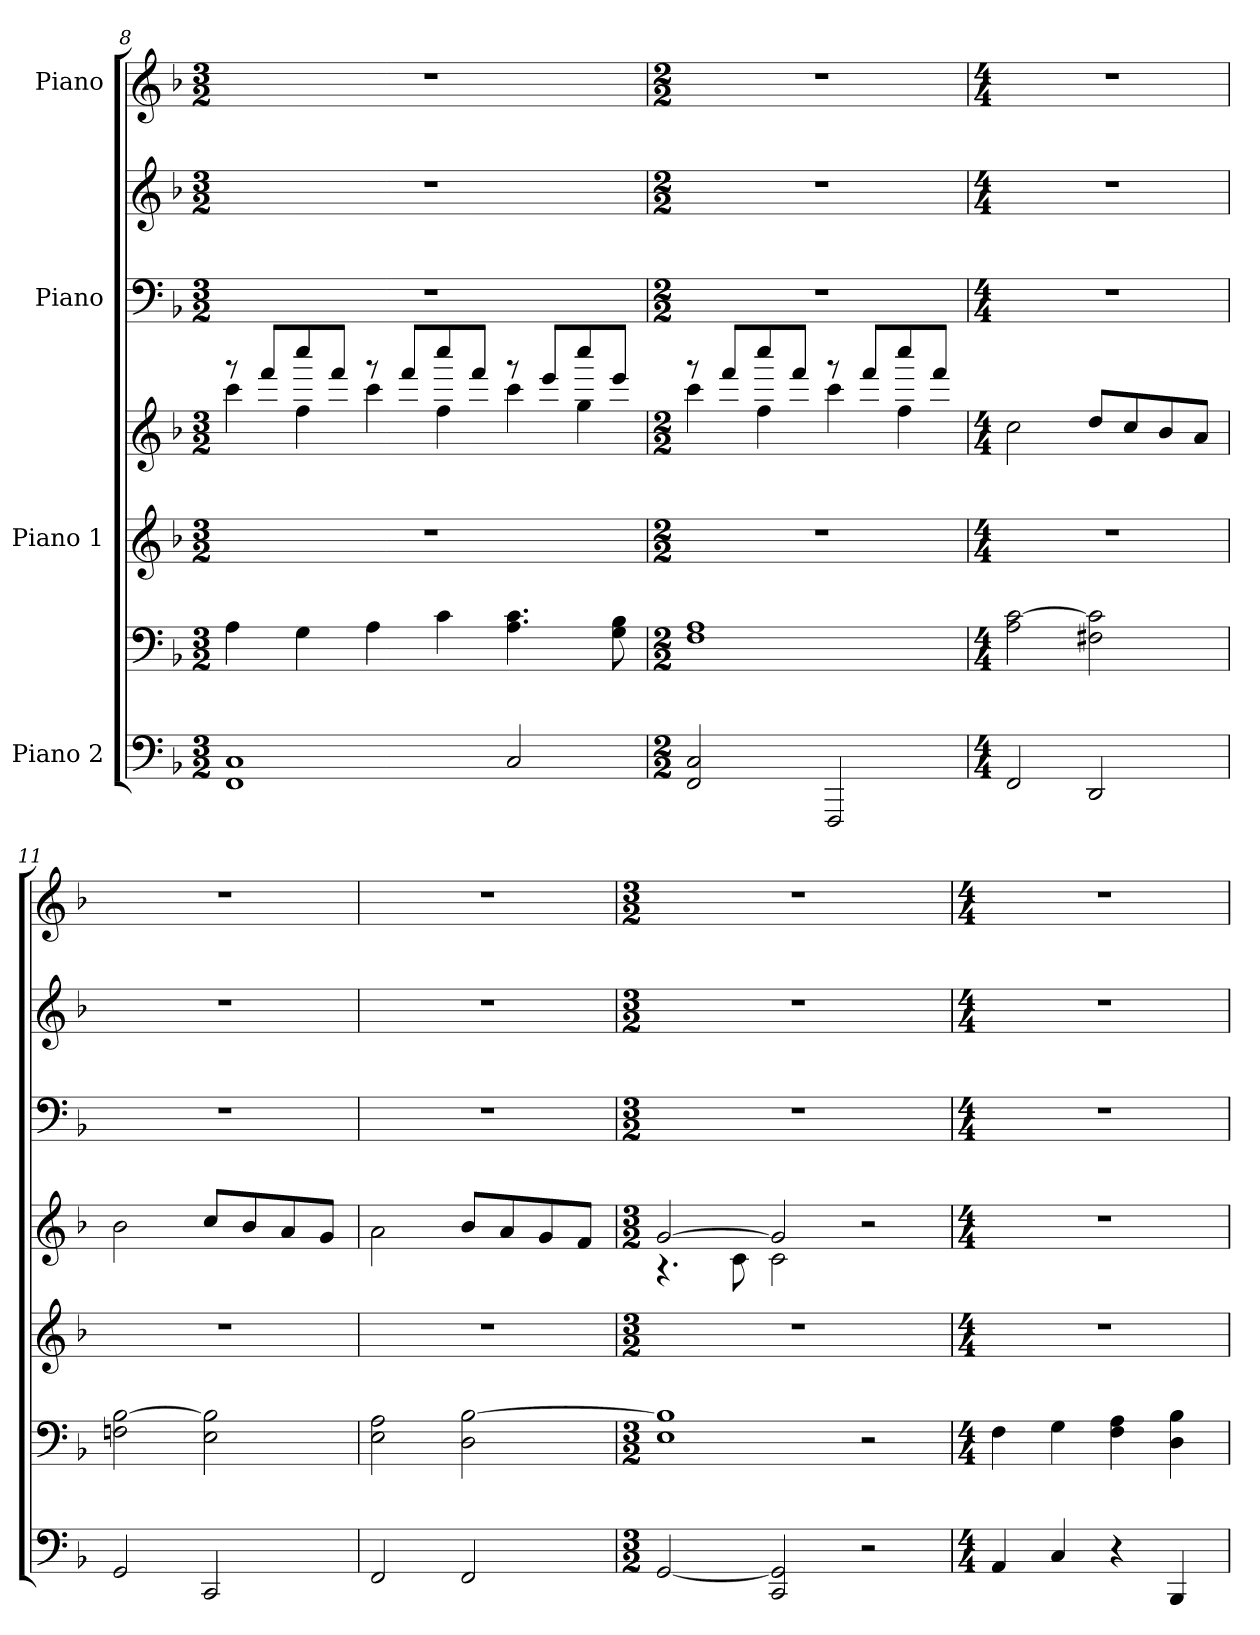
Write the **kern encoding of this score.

**kern	**kern	**kern	**kern	**kern	**kern	**kern
*part4	*part4	*part3	*part3	*part2	*part2	*part1
*staff7	*staff6	*staff5	*staff4	*staff3	*staff2	*staff1
*I"Piano 2	*	*I"Piano 1	*	*I"Piano	*	*I"Piano
*clefF4	*clefF4	*clefG2	*clefG2	*clefF4	*clefG2	*clefG2
*k[b-]	*k[b-]	*k[b-]	*k[b-]	*k[b-]	*k[b-]	*k[b-]
*M3/2	*M3/2	*M3/2	*M3/2	*M3/2	*M3/2	*M3/2
=8	=8	=8	=8	=8	=8	=8
*	*	*	*^	*	*	*
1FF 1C	4A\	1.r	8r	4ccc\	1.r	1.r	1.r
.	.	.	8fff/L	.	.	.	.
.	4G\	.	8cccc/	4ff\	.	.	.
.	.	.	8fff/J	.	.	.	.
.	4A\	.	8r	4ccc\	.	.	.
.	.	.	8fff/L	.	.	.	.
.	4c\	.	8cccc/	4ff\	.	.	.
.	.	.	8fff/J	.	.	.	.
2C/	4.A\ 4.c\	.	8r	4ccc\	.	.	.
.	.	.	8eee/L	.	.	.	.
.	.	.	8cccc/	4gg\	.	.	.
.	8G\ 8B-\	.	8eee/J	.	.	.	.
=9	=9	=9	=9	=9	=9	=9	=9
*M2/2	*M2/2	*M2/2	*M2/2	*	*M2/2	*M2/2	*M2/2
2FF/ 2C/	1F 1A	1r	8r	4ccc\	1r	1r	1r
.	.	.	8fff/L	.	.	.	.
.	.	.	8cccc/	4ff\	.	.	.
.	.	.	8fff/J	.	.	.	.
2FFF/	.	.	8r	4ccc\	.	.	.
.	.	.	8fff/L	.	.	.	.
.	.	.	8cccc/	4ff\	.	.	.
.	.	.	8fff/J	.	.	.	.
*	*	*	*v	*v	*	*	*
=10	=10	=10	=10	=10	=10	=10
*M4/4	*M4/4	*M4/4	*M4/4	*M4/4	*M4/4	*M4/4
2FF/	2A\ [2c\	1r	2cc\	1r	1r	1r
2DD/	2F#X\ 2c\]	.	8dd/L	.	.	.
.	.	.	8cc/	.	.	.
.	.	.	8b-/	.	.	.
.	.	.	8a/J	.	.	.
=11	=11	=11	=11	=11	=11	=11
2GG/	2Fn\ [2B-\	1r	2b-\	1r	1r	1r
2CC/	2E\ 2B-\]	.	8cc/L	.	.	.
.	.	.	8b-/	.	.	.
.	.	.	8a/	.	.	.
.	.	.	8g/J	.	.	.
=12	=12	=12	=12	=12	=12	=12
2FF/	2E\ 2A\	1r	2a\	1r	1r	1r
2FF/	2D\ [2B-\	.	8b-/L	.	.	.
.	.	.	8a/	.	.	.
.	.	.	8g/	.	.	.
.	.	.	8f/J	.	.	.
=13	=13	=13	=13	=13	=13	=13
*M3/2	*M3/2	*M3/2	*M3/2	*M3/2	*M3/2	*M3/2
*	*	*	*^	*	*	*
[2GG/	1E 1B-]	1.r	[2g/	4.r	1.r	1.r	1.r
.	.	.	.	8c\	.	.	.
2CC/ 2GG/]	.	.	2g/]	2c\	.	.	.
2r	2r	.	2r	2ryy	.	.	.
*	*	*	*v	*v	*	*	*
=14	=14	=14	=14	=14	=14	=14
*M4/4	*M4/4	*M4/4	*M4/4	*M4/4	*M4/4	*M4/4
4AA/	4F\	1r	1r	1r	1r	1r
4C/	4G\	.	.	.	.	.
4r	4F\ 4A\	.	.	.	.	.
4BBB-/	4D\ 4B-\	.	.	.	.	.
=	=	=	=	=	=	=
*-	*-	*-	*-	*-	*-	*-
